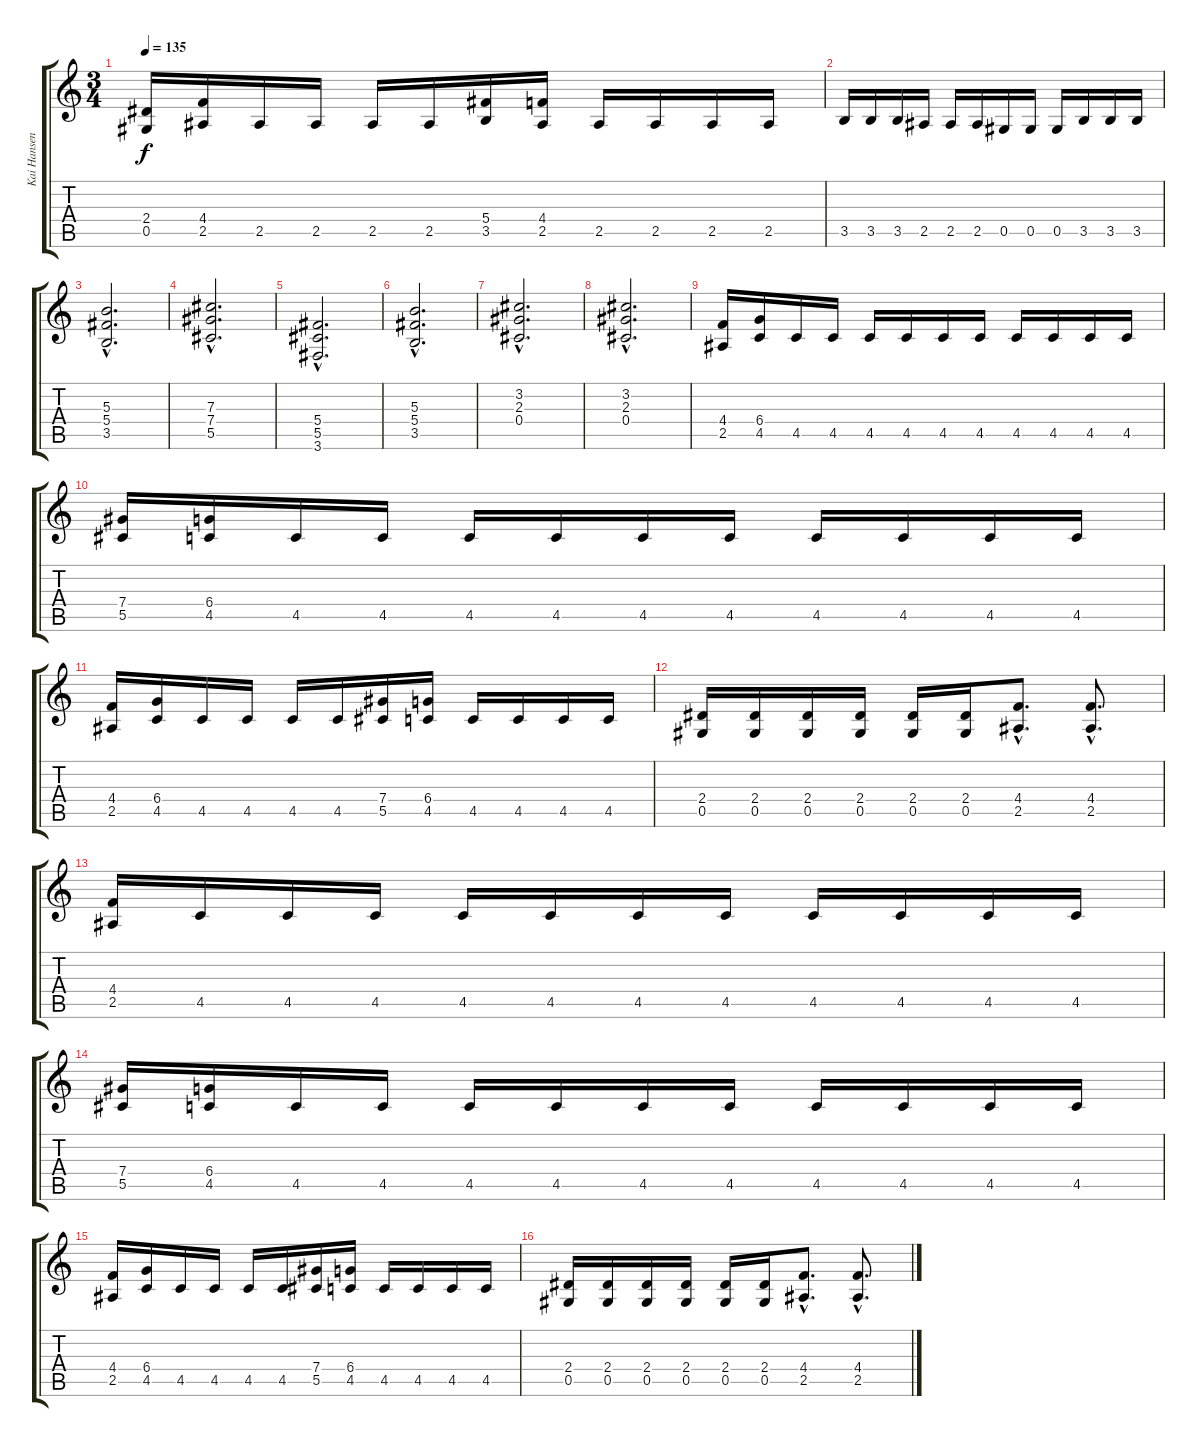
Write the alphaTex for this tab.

\track ("Kai Hansen" "Kai Hansen") {instrument distortionguitar}
\staff {score tabs}
\tuning (Eb4 Bb3 Gb3 Db3 Ab2 Eb2) {hide}
\ts (3 4)
\tempo 135
\clef g2
\ks c
(2.4 0.5).16{dy f} (4.4 2.5).16 2.5.16 2.5.16 2.5.16 2.5.16 (5.4 3.5).16 (4.4 2.5).16 2.5.16 2.5.16 2.5.16 2.5.16 |
3.5.16 3.5.16 3.5.16 2.5.16 2.5.16 2.5.16 0.5.16 0.5.16 0.5.16 3.5.16 3.5.16 3.5.16 |
(5.3{hac} 5.4{hac} 3.5{hac}).2{d} |
(7.3{hac} 7.4{hac} 5.5{hac}).2{d} |
(5.4{hac} 5.5{hac} 3.6{hac}).2{d} |
(5.3{hac} 5.4{hac} 3.5{hac}).2{d} |
(3.2{hac} 2.3{hac} 0.4{hac}).2{d} |
(3.2{hac} 2.3{hac} 0.4{hac}).2{d} |
(4.4 2.5).16 (6.4 4.5).16 4.5.16 4.5.16 4.5.16 4.5.16 4.5.16 4.5.16 4.5.16 4.5.16 4.5.16 4.5.16 |
(7.4 5.5).16 (6.4 4.5).16 4.5.16 4.5.16 4.5.16 4.5.16 4.5.16 4.5.16 4.5.16 4.5.16 4.5.16 4.5.16 |
(4.4 2.5).16 (6.4 4.5).16 4.5.16 4.5.16 4.5.16 4.5.16 (7.4 5.5).16 (6.4 4.5).16 4.5.16 4.5.16 4.5.16 4.5.16 |
(2.4 0.5).16 (2.4 0.5).16 (2.4 0.5).16 (2.4 0.5).16 (2.4 0.5).16 (2.4 0.5).16 (4.4{hac} 2.5{hac}).8{d} (4.4{hac} 2.5{hac}).8{d} |
(4.4 2.5).16 4.5.16 4.5.16 4.5.16 4.5.16 4.5.16 4.5.16 4.5.16 4.5.16 4.5.16 4.5.16 4.5.16 |
(7.4 5.5).16 (6.4 4.5).16 4.5.16 4.5.16 4.5.16 4.5.16 4.5.16 4.5.16 4.5.16 4.5.16 4.5.16 4.5.16 |
(4.4 2.5).16 (6.4 4.5).16 4.5.16 4.5.16 4.5.16 4.5.16 (7.4 5.5).16 (6.4 4.5).16 4.5.16 4.5.16 4.5.16 4.5.16 |
(2.4 0.5).16 (2.4 0.5).16 (2.4 0.5).16 (2.4 0.5).16 (2.4 0.5).16 (2.4 0.5).16 (4.4{hac} 2.5{hac}).8{d} (4.4{hac} 2.5{hac}).8{d}
